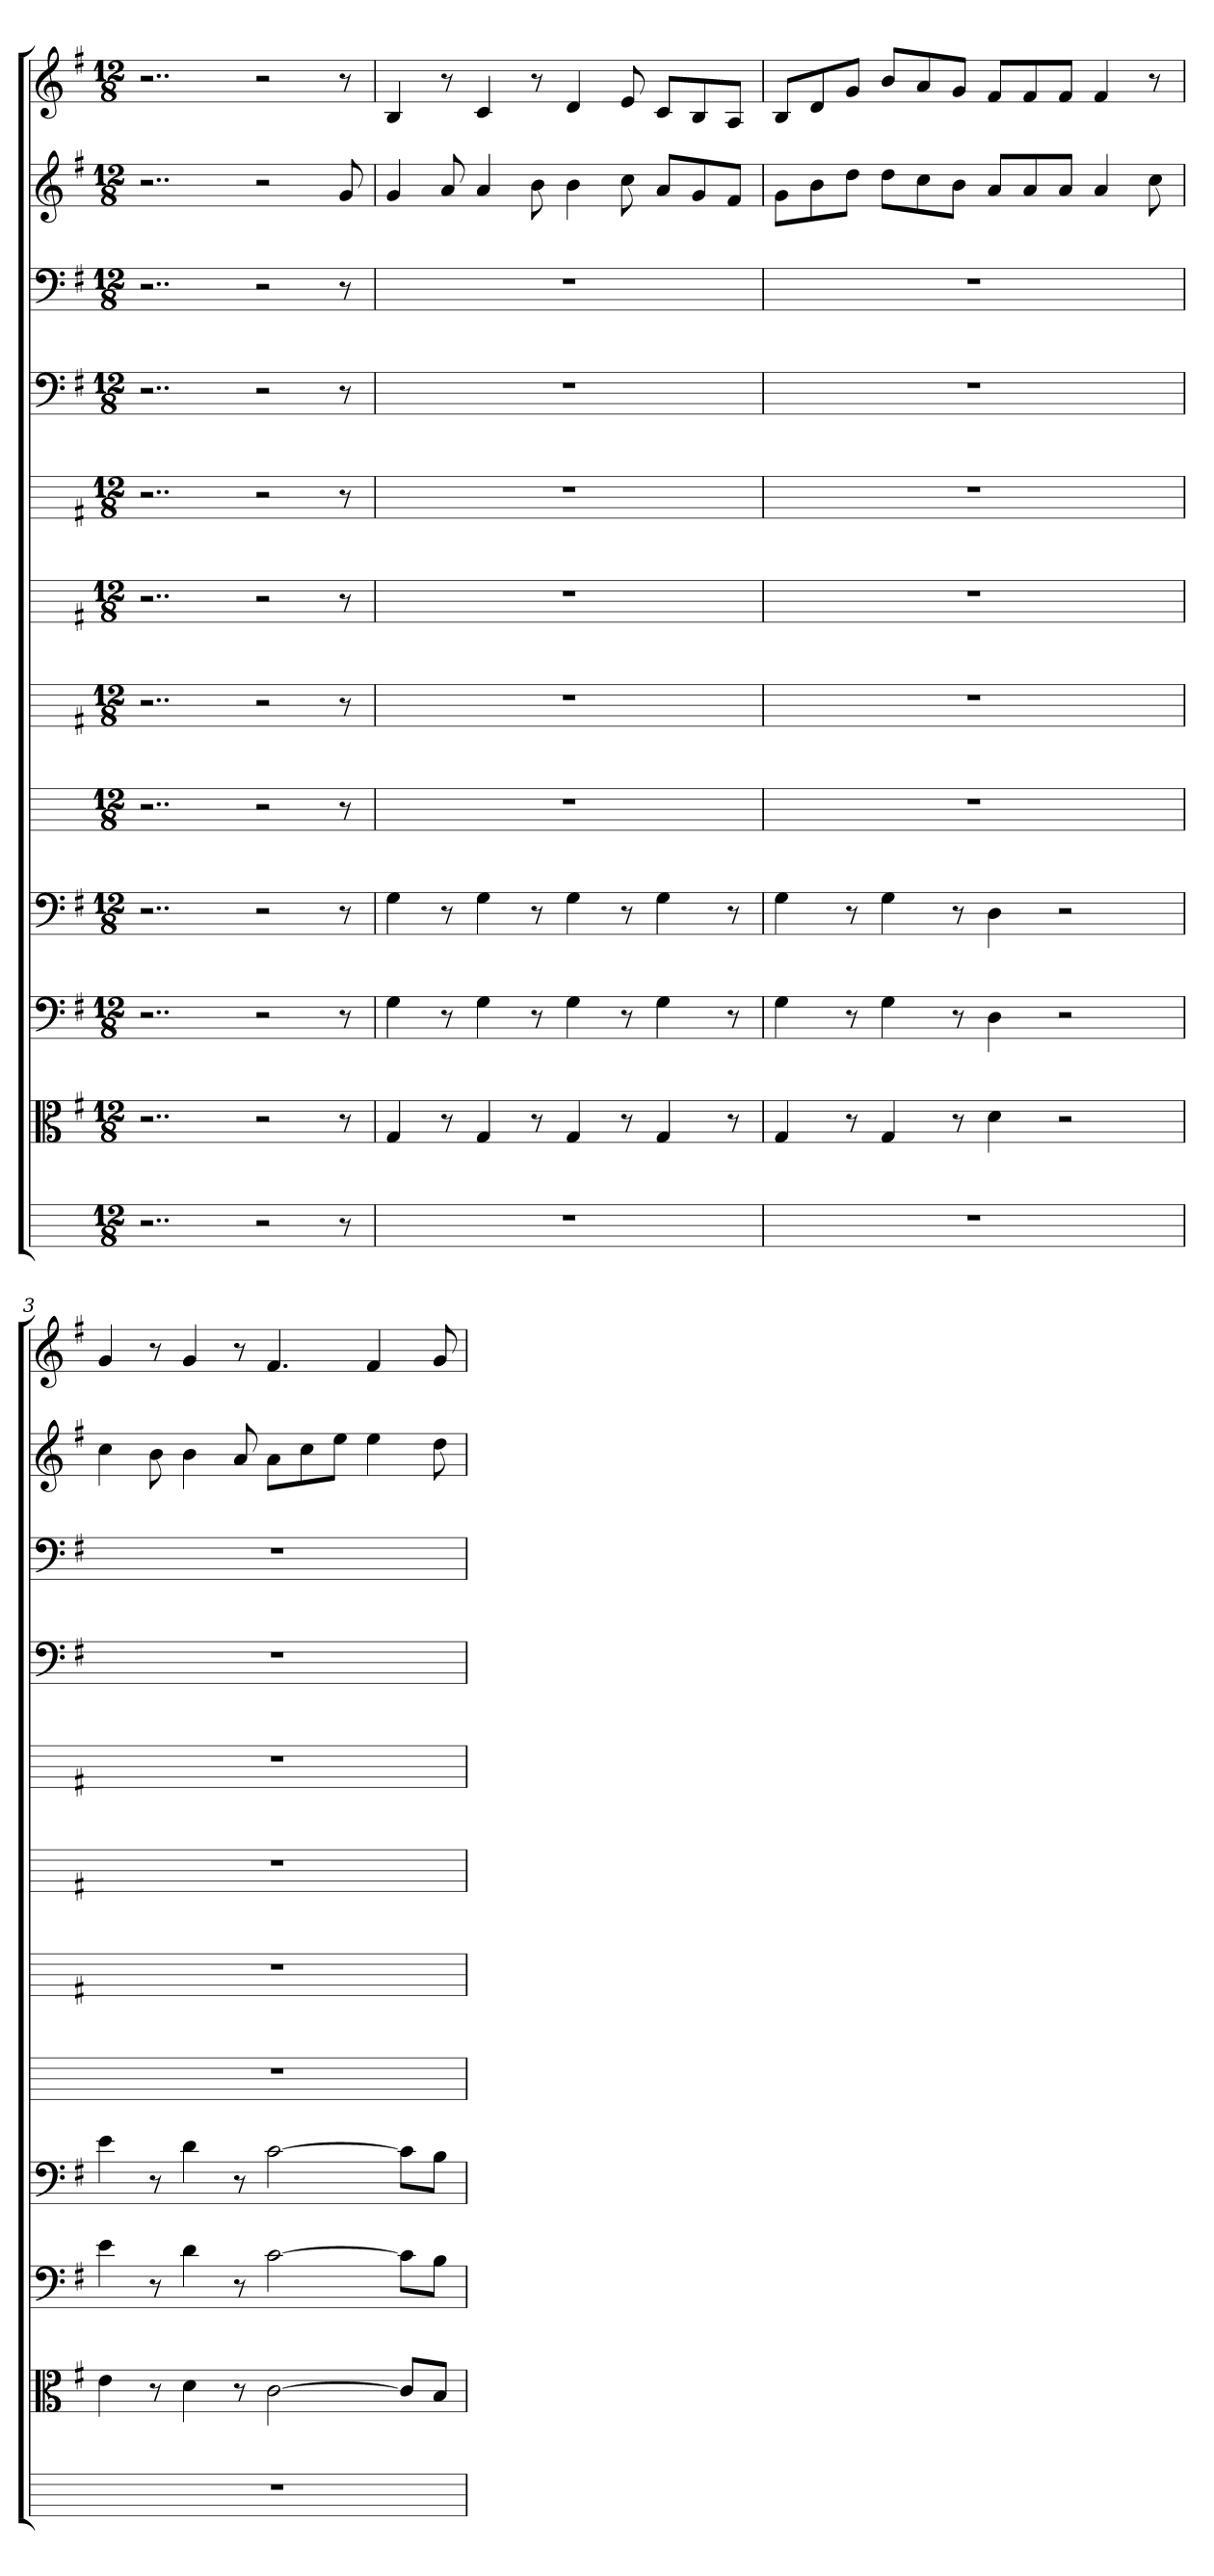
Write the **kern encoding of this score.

**kern	**kern	**kern	**kern	**kern	**kern	**kern	**kern	**kern	**kern	**kern	**kern
*part12	*part11	*part10	*part9	*part8	*part7	*part6	*part5	*part4	*part3	*part2	*part1
*staff12	*staff11	*staff10	*staff9	*staff8	*staff7	*staff6	*staff5	*staff4	*staff3	*staff2	*staff1
*	*clefC3	*clefF4	*clefF4	*	*	*	*	*clefF4	*clefF4	*	*
*k[]	*k[f#]	*k[f#]	*k[f#]	*k[]	*k[f#]	*k[f#]	*k[f#]	*k[f#]	*k[f#]	*k[f#]	*k[f#]
*M12/8	*M12/8	*M12/8	*M12/8	*M12/8	*M12/8	*M12/8	*M12/8	*M12/8	*M12/8	*M12/8	*M12/8
=	=	=	=	=	=	=	=	=	=	=	=
2..r	2..r	2..r	2..r	2..r	2..r	2..r	2..r	2..r	2..r	2..r	2..r
2r	2r	2r	2r	2r	2r	2r	2r	2r	2r	2r	2r
8r	8r	8r	8r	8r	8r	8r	8r	8r	8r	8g	8r
=1	=1	=1	=1	=1	=1	=1	=1	=1	=1	=1	=1
1.r	4G	4G	4G	1.r	1.r	1.r	1.r	1.r	1.r	4g	4B
.	8r	8r	8r	.	.	.	.	.	.	8a	8r
.	4G	4G	4G	.	.	.	.	.	.	4a	4c
.	8r	8r	8r	.	.	.	.	.	.	8b	8r
.	4G	4G	4G	.	.	.	.	.	.	4b	4d
.	8r	8r	8r	.	.	.	.	.	.	8cc	8e
.	4G	4G	4G	.	.	.	.	.	.	8aL	8cL
.	.	.	.	.	.	.	.	.	.	8g	8B
.	8r	8r	8r	.	.	.	.	.	.	8f#J	8AJ
=2	=2	=2	=2	=2	=2	=2	=2	=2	=2	=2	=2
1.r	4G	4G	4G	1.r	1.r	1.r	1.r	1.r	1.r	8gL	8BL
.	.	.	.	.	.	.	.	.	.	8b	8d
.	8r	8r	8r	.	.	.	.	.	.	8ddJ	8gJ
.	4G	4G	4G	.	.	.	.	.	.	8ddL	8bL
.	.	.	.	.	.	.	.	.	.	8cc	8a
.	8r	8r	8r	.	.	.	.	.	.	8bJ	8gJ
.	4d	4D	4D	.	.	.	.	.	.	8aL	8f#L
.	.	.	.	.	.	.	.	.	.	8a	8f#
.	2r	2r	2r	.	.	.	.	.	.	8aJ	8f#J
.	.	.	.	.	.	.	.	.	.	4a	4f#
.	.	.	.	.	.	.	.	.	.	8cc	8r
=3	=3	=3	=3	=3	=3	=3	=3	=3	=3	=3	=3
1.r	4e	4e	4e	1.r	1.r	1.r	1.r	1.r	1.r	4cc	4g
.	8r	8r	8r	.	.	.	.	.	.	8b	8r
.	4d	4d	4d	.	.	.	.	.	.	4b	4g
.	8r	8r	8r	.	.	.	.	.	.	8a	8r
.	[2c	[2c	[2c	.	.	.	.	.	.	8aL	4.f#
.	.	.	.	.	.	.	.	.	.	8cc	.
.	.	.	.	.	.	.	.	.	.	8eeJ	.
.	.	.	.	.	.	.	.	.	.	4ee	4f#
.	8c/L]	8c\L]	8c\L]	.	.	.	.	.	.	.	.
.	8B/J	8B\J	8B\J	.	.	.	.	.	.	8dd	8g
=	=	=	=	=	=	=	=	=	=	=	=
*-	*-	*-	*-	*-	*-	*-	*-	*-	*-	*-	*-
